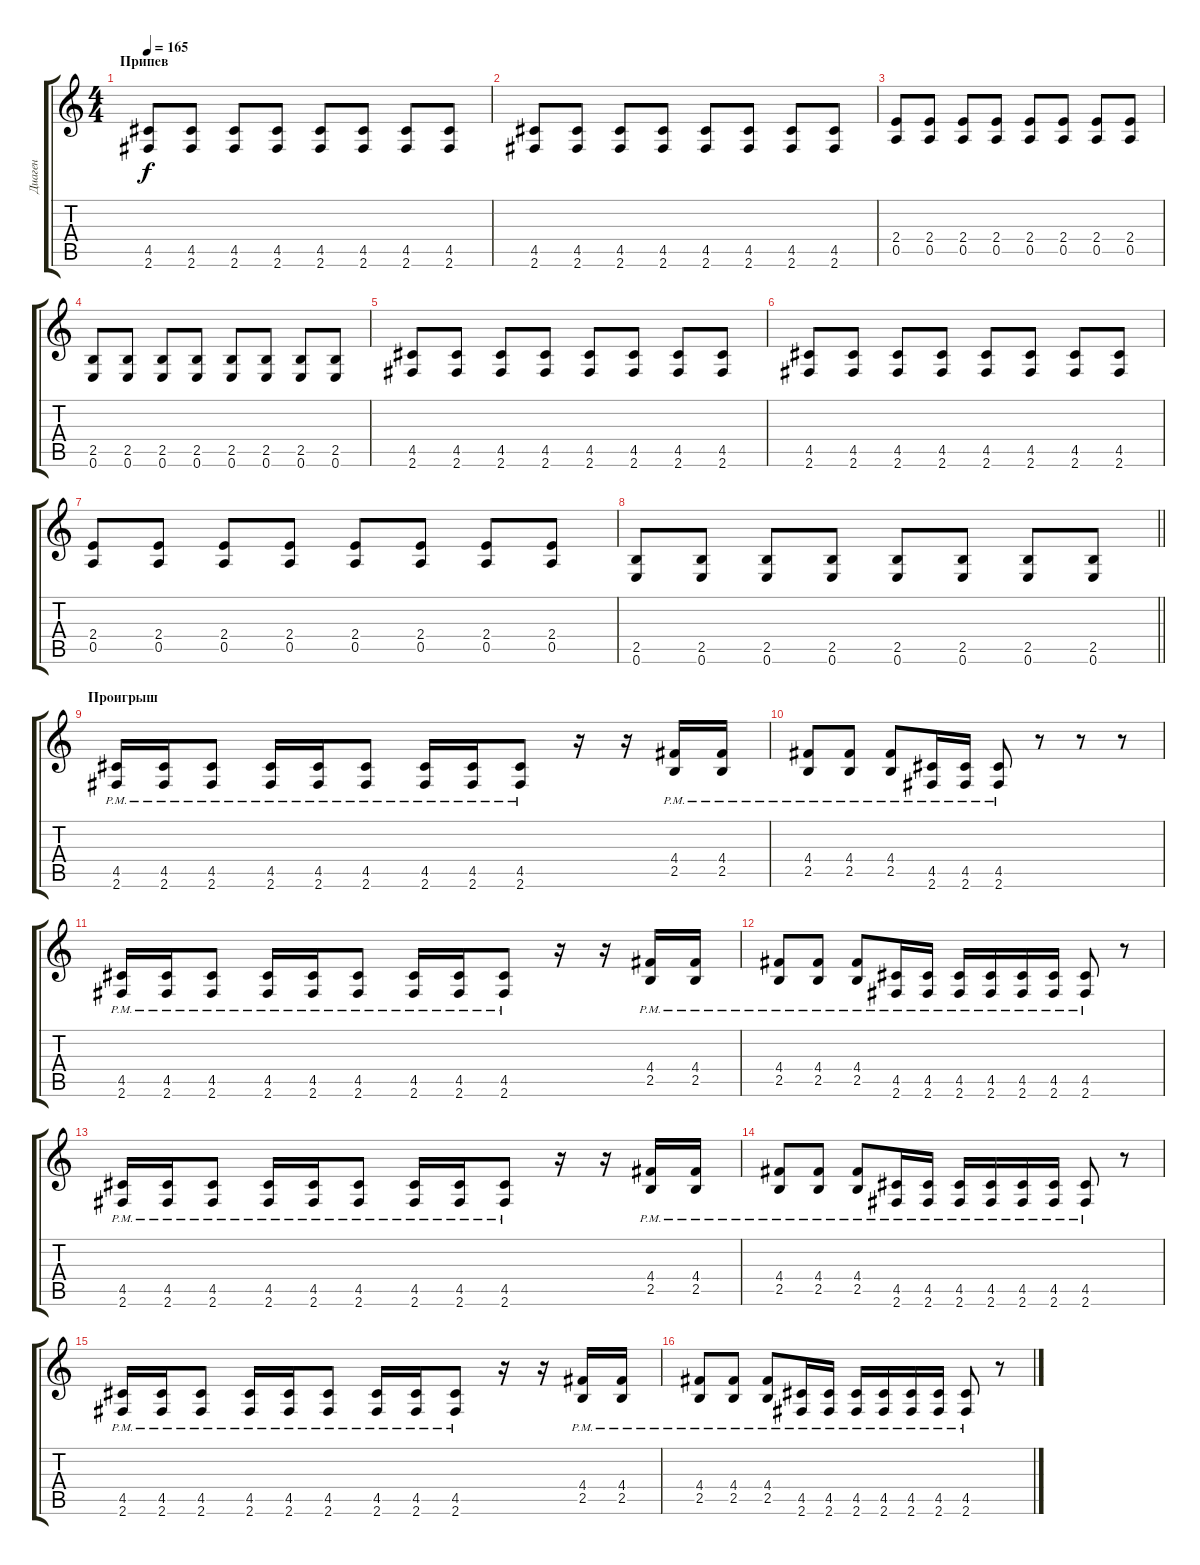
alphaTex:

\track ("Диаген" "Диаген") {instrument distortionguitar}
\staff {score tabs}
\tuning (E4 B3 G3 D3 A2 E2) {hide}
\ts (4 4)
\section ("" "Припев")
\tempo 165
\clef g2
\ks c
(4.5 2.6).8{dy f} (4.5 2.6).8 (4.5 2.6).8 (4.5 2.6).8 (4.5 2.6).8 (4.5 2.6).8 (4.5 2.6).8 (4.5 2.6).8 |
(4.5 2.6).8 (4.5 2.6).8 (4.5 2.6).8 (4.5 2.6).8 (4.5 2.6).8 (4.5 2.6).8 (4.5 2.6).8 (4.5 2.6).8 |
(2.4 0.5).8 (2.4 0.5).8 (2.4 0.5).8 (2.4 0.5).8 (2.4 0.5).8 (2.4 0.5).8 (2.4 0.5).8 (2.4 0.5).8 |
(2.5 0.6).8 (2.5 0.6).8 (2.5 0.6).8 (2.5 0.6).8 (2.5 0.6).8 (2.5 0.6).8 (2.5 0.6).8 (2.5 0.6).8 |
(4.5 2.6).8 (4.5 2.6).8 (4.5 2.6).8 (4.5 2.6).8 (4.5 2.6).8 (4.5 2.6).8 (4.5 2.6).8 (4.5 2.6).8 |
(4.5 2.6).8 (4.5 2.6).8 (4.5 2.6).8 (4.5 2.6).8 (4.5 2.6).8 (4.5 2.6).8 (4.5 2.6).8 (4.5 2.6).8 |
(2.4 0.5).8 (2.4 0.5).8 (2.4 0.5).8 (2.4 0.5).8 (2.4 0.5).8 (2.4 0.5).8 (2.4 0.5).8 (2.4 0.5).8 |
\barLineRight lightlight
(2.5 0.6).8 (2.5 0.6).8 (2.5 0.6).8 (2.5 0.6).8 (2.5 0.6).8 (2.5 0.6).8 (2.5 0.6).8 (2.5 0.6).8 |
\section ("" "Проигрыш")
(4.5{pm} 2.6{pm}).16 (4.5{pm} 2.6{pm}).16 (4.5{pm} 2.6{pm}).8 (4.5{pm} 2.6{pm}).16 (4.5{pm} 2.6{pm}).16 (4.5{pm} 2.6{pm}).8 (4.5{pm} 2.6{pm}).16 (4.5{pm} 2.6{pm}).16 (4.5{pm} 2.6{pm}).8 r.16 r.16 (4.4{pm} 2.5{pm}).16 (4.4{pm} 2.5{pm}).16 |
(4.4{pm} 2.5{pm}).8 (4.4{pm} 2.5{pm}).8 (4.4{pm} 2.5{pm}).8 (4.5{pm} 2.6{pm}).16 (4.5{pm} 2.6{pm}).16 (4.5{pm} 2.6{pm}).8 r.8 r.8 r.8 |
(4.5{pm} 2.6{pm}).16 (4.5{pm} 2.6{pm}).16 (4.5{pm} 2.6{pm}).8 (4.5{pm} 2.6{pm}).16 (4.5{pm} 2.6{pm}).16 (4.5{pm} 2.6{pm}).8 (4.5{pm} 2.6{pm}).16 (4.5{pm} 2.6{pm}).16 (4.5{pm} 2.6{pm}).8 r.16 r.16 (4.4{pm} 2.5{pm}).16 (4.4{pm} 2.5{pm}).16 |
(4.4{pm} 2.5{pm}).8 (4.4{pm} 2.5{pm}).8 (4.4{pm} 2.5{pm}).8 (4.5{pm} 2.6{pm}).16 (4.5{pm} 2.6{pm}).16 (4.5{pm} 2.6{pm}).16 (4.5{pm} 2.6{pm}).16 (4.5{pm} 2.6{pm}).16 (4.5{pm} 2.6{pm}).16 (4.5{pm} 2.6{pm}).8 r.8 |
(4.5{pm} 2.6{pm}).16 (4.5{pm} 2.6{pm}).16 (4.5{pm} 2.6{pm}).8 (4.5{pm} 2.6{pm}).16 (4.5{pm} 2.6{pm}).16 (4.5{pm} 2.6{pm}).8 (4.5{pm} 2.6{pm}).16 (4.5{pm} 2.6{pm}).16 (4.5{pm} 2.6{pm}).8 r.16 r.16 (4.4{pm} 2.5{pm}).16 (4.4{pm} 2.5{pm}).16 |
(4.4{pm} 2.5{pm}).8 (4.4{pm} 2.5{pm}).8 (4.4{pm} 2.5{pm}).8 (4.5{pm} 2.6{pm}).16 (4.5{pm} 2.6{pm}).16 (4.5{pm} 2.6{pm}).16 (4.5{pm} 2.6{pm}).16 (4.5{pm} 2.6{pm}).16 (4.5{pm} 2.6{pm}).16 (4.5{pm} 2.6{pm}).8 r.8 |
(4.5{pm} 2.6{pm}).16 (4.5{pm} 2.6{pm}).16 (4.5{pm} 2.6{pm}).8 (4.5{pm} 2.6{pm}).16 (4.5{pm} 2.6{pm}).16 (4.5{pm} 2.6{pm}).8 (4.5{pm} 2.6{pm}).16 (4.5{pm} 2.6{pm}).16 (4.5{pm} 2.6{pm}).8 r.16 r.16 (4.4{pm} 2.5{pm}).16 (4.4{pm} 2.5{pm}).16 |
(4.4{pm} 2.5{pm}).8 (4.4{pm} 2.5{pm}).8 (4.4{pm} 2.5{pm}).8 (4.5{pm} 2.6{pm}).16 (4.5{pm} 2.6{pm}).16 (4.5{pm} 2.6{pm}).16 (4.5{pm} 2.6{pm}).16 (4.5{pm} 2.6{pm}).16 (4.5{pm} 2.6{pm}).16 (4.5{pm} 2.6{pm}).8 r.8
